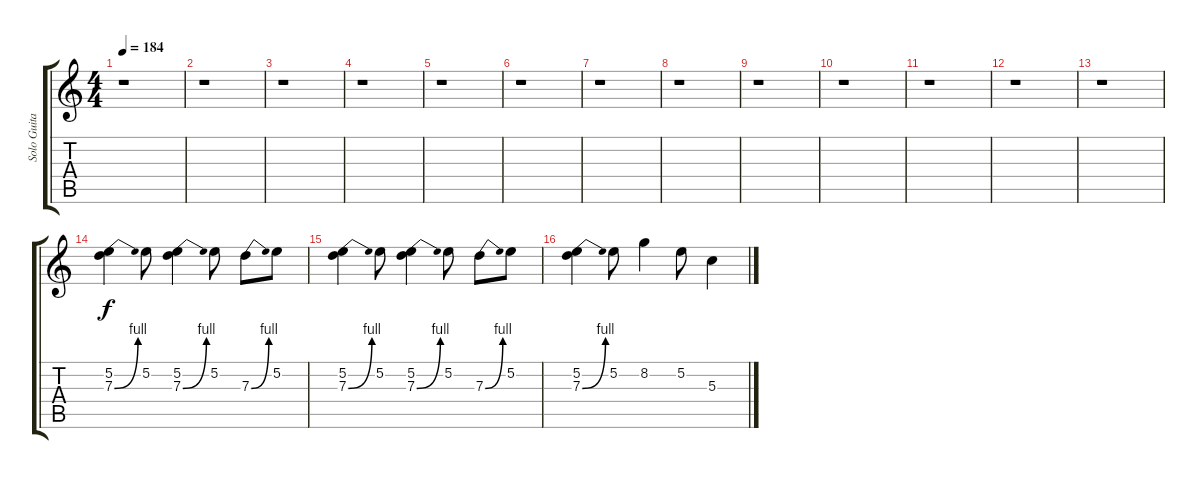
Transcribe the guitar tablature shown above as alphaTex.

\track ("Solo Guitar" "Solo Guita") {instrument overdrivenguitar}
\staff {score tabs}
\tuning (E4 B3 G3 D3 A2 E2) {hide}
\ts (4 4)
\tempo 184
\clef g2
\ks c
r.1{dy f} |
r.1 |
r.1 |
r.1 |
r.1 |
r.1 |
r.1 |
r.1 |
r.1 |
r.1 |
r.1 |
r.1 |
r.1 |
(5.2 7.3{be (bend 0 0 60 4)}).4 5.2.8 (5.2 7.3{be (bend 0 0 60 4)}).4 5.2.8 7.3{be (bend 0 0 60 4)}.8 5.2.8 |
(5.2 7.3{be (bend 0 0 60 4)}).4 5.2.8 (5.2 7.3{be (bend 0 0 60 4)}).4 5.2.8 7.3{be (bend 0 0 60 4)}.8 5.2.8 |
(5.2 7.3{be (bend 0 0 60 4)}).4 5.2.8 8.2.4 5.2.8 5.3.4
